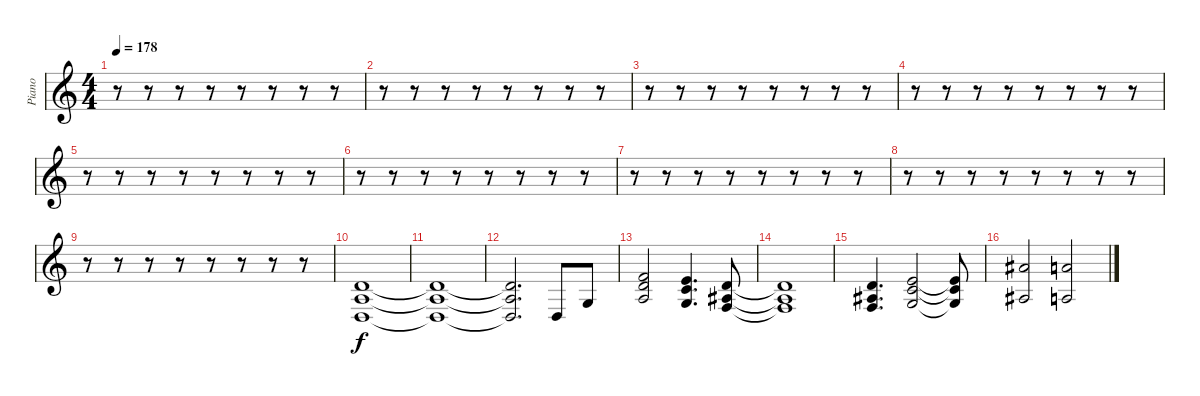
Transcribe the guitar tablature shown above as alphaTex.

\track ("Piano" "Piano") {instrument acousticgrandpiano}
\staff {score}
\tuning (E4 B3 G3 D3 A2 E2 B1) {hide}
\ts (4 4)
\section ("" "")
\tempo 178
\clef g2
\ks c
r.8{dy f} r.8 r.8 r.8 r.8 r.8 r.8 r.8 |
r.8 r.8 r.8 r.8 r.8 r.8 r.8 r.8 |
r.8 r.8 r.8 r.8 r.8 r.8 r.8 r.8 |
r.8 r.8 r.8 r.8 r.8 r.8 r.8 r.8 |
r.8 r.8 r.8 r.8 r.8 r.8 r.8 r.8 |
r.8 r.8 r.8 r.8 r.8 r.8 r.8 r.8 |
r.8 r.8 r.8 r.8 r.8 r.8 r.8 r.8 |
r.8 r.8 r.8 r.8 r.8 r.8 r.8 r.8 |
r.8 r.8 r.8 r.8 r.8 r.8 r.8 r.8 |
\section ("" "")
(3.2 2.3 0.4).1 |
(3.2{t} 2.3{t} 0.4{t}).1 |
(3.2{t} 2.3{t} 0.4{t}).2{d} 0.4.8 0.3.8 |
(1.1 3.2 2.3).2 (0.1 1.2 0.3).4{d} (3.2 3.3 3.4).8 |
(3.2{t} 3.3{t} 3.4{t}).1 |
(3.2 3.3 3.4).4{d} (0.1 1.2 0.3).2 (0.1{t} 1.2{t} 0.3{t}).8 |
(6.1 3.3).2 (5.1 2.3).2
